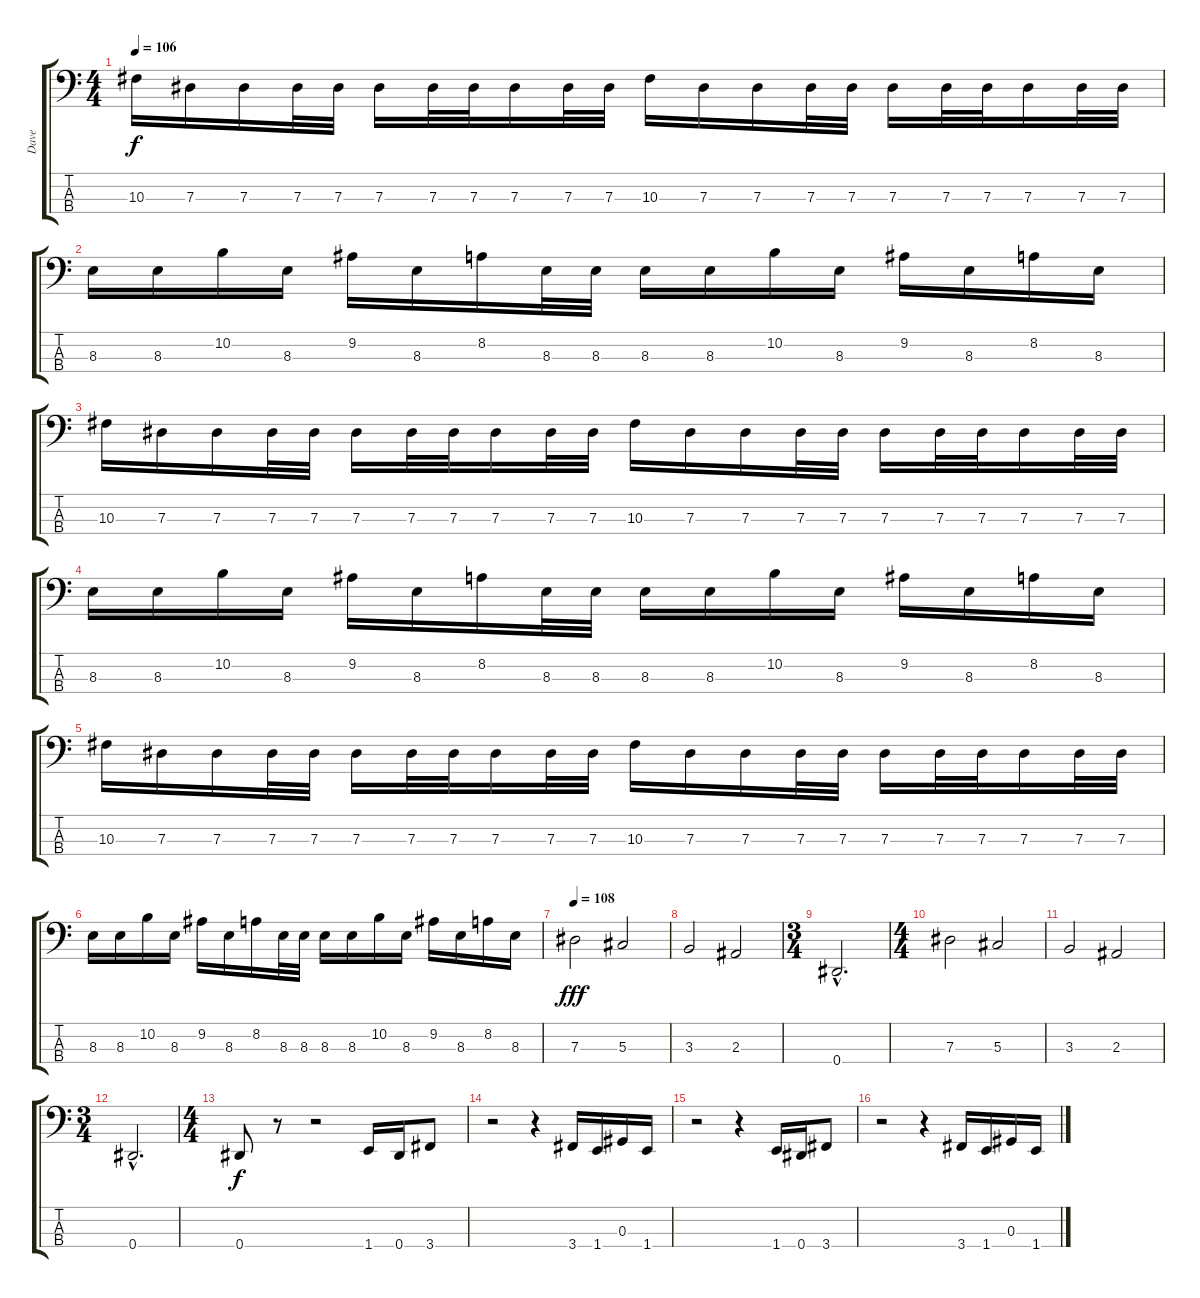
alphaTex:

\track ("Dave" "Dave") {instrument electricbasspick}
\staff {score tabs}
\tuning (Gb2 Db2 Ab1 Eb1) {hide}
\ts (4 4)
\tempo 106
\clef f4
\ks c
10.3.16{dy f} 7.3.16 7.3.16 7.3.32 7.3.32 7.3.16 7.3.32 7.3.32 7.3.16 7.3.32 7.3.32 10.3.16 7.3.16 7.3.16 7.3.32 7.3.32 7.3.16 7.3.32 7.3.32 7.3.16 7.3.32 7.3.32 |
8.3.16 8.3.16 10.2.16 8.3.16 9.2.16 8.3.16 8.2.16 8.3.32 8.3.32 8.3.16 8.3.16 10.2.16 8.3.16 9.2.16 8.3.16 8.2.16 8.3.16 |
10.3.16 7.3.16 7.3.16 7.3.32 7.3.32 7.3.16 7.3.32 7.3.32 7.3.16 7.3.32 7.3.32 10.3.16 7.3.16 7.3.16 7.3.32 7.3.32 7.3.16 7.3.32 7.3.32 7.3.16 7.3.32 7.3.32 |
8.3.16 8.3.16 10.2.16 8.3.16 9.2.16 8.3.16 8.2.16 8.3.32 8.3.32 8.3.16 8.3.16 10.2.16 8.3.16 9.2.16 8.3.16 8.2.16 8.3.16 |
10.3.16 7.3.16 7.3.16 7.3.32 7.3.32 7.3.16 7.3.32 7.3.32 7.3.16 7.3.32 7.3.32 10.3.16 7.3.16 7.3.16 7.3.32 7.3.32 7.3.16 7.3.32 7.3.32 7.3.16 7.3.32 7.3.32 |
8.3.16 8.3.16 10.2.16 8.3.16 9.2.16 8.3.16 8.2.16 8.3.32 8.3.32 8.3.16 8.3.16 10.2.16 8.3.16 9.2.16 8.3.16 8.2.16 8.3.16 |
\tempo 108
7.3.2{dy fff} 5.3.2 |
3.3.2 2.3.2 |
\ts (3 4)
0.4{hac}.2{d} |
\ts (4 4)
7.3.2 5.3.2 |
3.3.2 2.3.2 |
\ts (3 4)
0.4{hac}.2{d} |
\ts (4 4)
0.4.8{dy f} r.8 r.2 1.4.16 0.4.16 3.4.8 |
r.2 r.4 3.4.16 1.4.16 0.3.16 1.4.16 |
r.2 r.4 1.4.16 0.4.16 3.4.8 |
r.2 r.4 3.4.16 1.4.16 0.3.16 1.4.16
